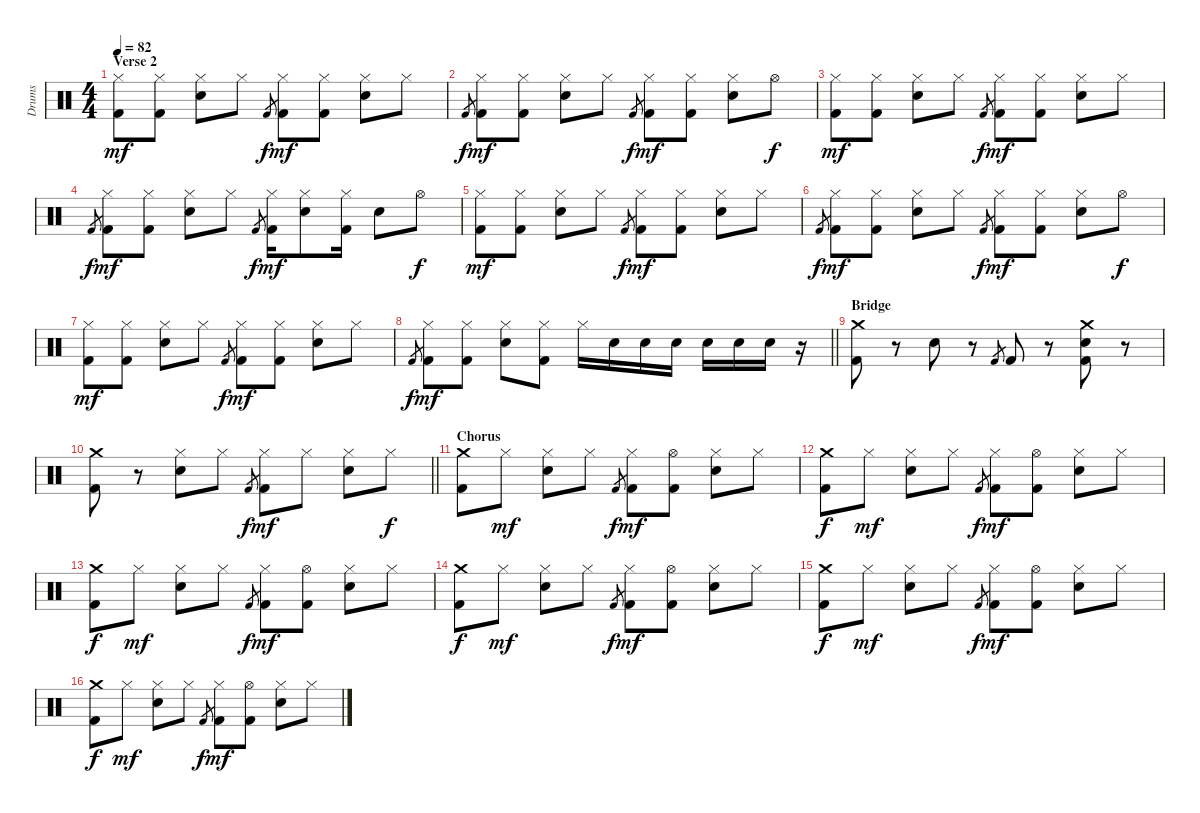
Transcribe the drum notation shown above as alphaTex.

\track ("Drums" "Drums") {instrument percussion}
\staff {score}
\articulation defaults
\ts (4 4)
\section ("" "Verse 2")
\tempo 82
\clef neutral
\ks c
("Hi-Hat (closed)" "Kick (hit) 2").8{dy mf} ("Hi-Hat (closed)" "Kick (hit) 2").8 ("Hi-Hat (closed)" "Snare (hit) 2").8 "Hi-Hat (closed)".8 "Kick (hit) 2".8{gr dy f} ("Hi-Hat (closed)" "Kick (hit) 2").8{dy mf} ("Hi-Hat (closed)" "Kick (hit) 2").8 ("Hi-Hat (closed)" "Snare (hit) 2").8 "Hi-Hat (closed)".8 |
"Kick (hit) 2".8{gr dy f} ("Hi-Hat (closed)" "Kick (hit) 2").8{dy mf} ("Hi-Hat (closed)" "Kick (hit) 2").8 ("Hi-Hat (closed)" "Snare (hit) 2").8 "Hi-Hat (closed)".8 "Kick (hit) 2".8{gr dy f} ("Hi-Hat (closed)" "Kick (hit) 2").8{dy mf} ("Hi-Hat (closed)" "Kick (hit) 2").8 ("Hi-Hat (closed)" "Snare (hit) 2").8 "Hi-Hat (open)".8{dy f} |
("Hi-Hat (closed)" "Kick (hit) 2").8{dy mf} ("Hi-Hat (closed)" "Kick (hit) 2").8 ("Hi-Hat (closed)" "Snare (hit) 2").8 "Hi-Hat (closed)".8 "Kick (hit) 2".8{gr dy f} ("Hi-Hat (closed)" "Kick (hit) 2").8{dy mf} ("Hi-Hat (closed)" "Kick (hit) 2").8 ("Hi-Hat (closed)" "Snare (hit) 2").8 "Hi-Hat (closed)".8 |
"Kick (hit) 2".8{gr dy f} ("Hi-Hat (closed)" "Kick (hit) 2").8{dy mf} ("Hi-Hat (closed)" "Kick (hit) 2").8 ("Hi-Hat (closed)" "Snare (hit) 2").8 "Hi-Hat (closed)".8 "Kick (hit) 2".8{gr dy f} ("Hi-Hat (closed)" "Kick (hit) 2").16{dy mf} ("Hi-Hat (closed)" "Snare (hit) 2").8 ("Hi-Hat (closed)" "Kick (hit) 2").16 "Snare (hit) 2".8 "Hi-Hat (open)".8{dy f} |
("Hi-Hat (closed)" "Kick (hit) 2").8{dy mf} ("Hi-Hat (closed)" "Kick (hit) 2").8 ("Hi-Hat (closed)" "Snare (hit) 2").8 "Hi-Hat (closed)".8 "Kick (hit) 2".8{gr dy f} ("Hi-Hat (closed)" "Kick (hit) 2").8{dy mf} ("Hi-Hat (closed)" "Kick (hit) 2").8 ("Hi-Hat (closed)" "Snare (hit) 2").8 "Hi-Hat (closed)".8 |
"Kick (hit) 2".8{gr dy f} ("Hi-Hat (closed)" "Kick (hit) 2").8{dy mf} ("Hi-Hat (closed)" "Kick (hit) 2").8 ("Hi-Hat (closed)" "Snare (hit) 2").8 "Hi-Hat (closed)".8 "Kick (hit) 2".8{gr dy f} ("Hi-Hat (closed)" "Kick (hit) 2").8{dy mf} ("Hi-Hat (closed)" "Kick (hit) 2").8 ("Hi-Hat (closed)" "Snare (hit) 2").8 "Hi-Hat (open)".8{dy f} |
("Hi-Hat (closed)" "Kick (hit) 2").8{dy mf} ("Hi-Hat (closed)" "Kick (hit) 2").8 ("Hi-Hat (closed)" "Snare (hit) 2").8 "Hi-Hat (closed)".8 "Kick (hit) 2".8{gr dy f} ("Hi-Hat (closed)" "Kick (hit) 2").8{dy mf} ("Hi-Hat (closed)" "Kick (hit) 2").8 ("Hi-Hat (closed)" "Snare (hit) 2").8 "Hi-Hat (closed)".8 |
\barLineRight lightlight "Kick (hit) 2".8{gr dy f}
("Hi-Hat (closed)" "Kick (hit) 2").8{dy mf} ("Hi-Hat (closed)" "Kick (hit) 2").8 ("Hi-Hat (closed)" "Snare (hit) 2").8 ("Hi-Hat (closed)" "Kick (hit) 2").8 "Hi-Hat (closed)".16 "Snare (hit) 2".16 "Snare (hit) 2".16 "Snare (hit) 2".16 "Snare (hit) 2".16 "Snare (hit) 2".16 "Snare (hit) 2".16 r.16 |
\section ("" "Bridge")
("Crash medium (hit)" "Kick (hit) 2").8 r.8 "Snare (hit) 2".8 r.8 "Kick (hit) 2".8{gr} "Kick (hit) 2".8 r.8 ("Crash medium (hit)" "Snare (hit) 2" "Kick (hit) 2").8 r.8 |
\barLineRight lightlight
("Crash medium (hit)" "Kick (hit) 2").8 r.8 ("Hi-Hat (closed)" "Snare (hit) 2").8 "Hi-Hat (closed)".8 "Kick (hit) 2".8{gr dy f} ("Hi-Hat (closed)" "Kick (hit) 2").8{dy mf} "Hi-Hat (closed)".8 ("Hi-Hat (closed)" "Snare (hit) 2").8 "Hi-Hat (closed)".8{dy f} |
\section ("" "Chorus")
("Crash medium (hit)" "Kick (hit) 2").8 "Hi-Hat (closed)".8{dy mf} ("Hi-Hat (closed)" "Snare (hit) 2").8 "Hi-Hat (closed)".8 "Kick (hit) 2".8{gr dy f} ("Hi-Hat (closed)" "Kick (hit) 2").8{dy mf} ("Hi-Hat (open)" "Kick (hit) 2").8 ("Hi-Hat (closed)" "Snare (hit) 2").8 "Hi-Hat (closed)".8 |
("Crash medium (hit)" "Kick (hit) 2").8{dy f} "Hi-Hat (closed)".8{dy mf} ("Hi-Hat (closed)" "Snare (hit) 2").8 "Hi-Hat (closed)".8 "Kick (hit) 2".8{gr dy f} ("Hi-Hat (closed)" "Kick (hit) 2").8{dy mf} ("Hi-Hat (open)" "Kick (hit) 2").8 ("Hi-Hat (closed)" "Snare (hit) 2").8 "Hi-Hat (closed)".8 |
("Crash medium (hit)" "Kick (hit) 2").8{dy f} "Hi-Hat (closed)".8{dy mf} ("Hi-Hat (closed)" "Snare (hit) 2").8 "Hi-Hat (closed)".8 "Kick (hit) 2".8{gr dy f} ("Hi-Hat (closed)" "Kick (hit) 2").8{dy mf} ("Hi-Hat (open)" "Kick (hit) 2").8 ("Hi-Hat (closed)" "Snare (hit) 2").8 "Hi-Hat (closed)".8 |
("Crash medium (hit)" "Kick (hit) 2").8{dy f} "Hi-Hat (closed)".8{dy mf} ("Hi-Hat (closed)" "Snare (hit) 2").8 "Hi-Hat (closed)".8 "Kick (hit) 2".8{gr dy f} ("Hi-Hat (closed)" "Kick (hit) 2").8{dy mf} ("Hi-Hat (open)" "Kick (hit) 2").8 ("Hi-Hat (closed)" "Snare (hit) 2").8 "Hi-Hat (closed)".8 |
("Crash medium (hit)" "Kick (hit) 2").8{dy f} "Hi-Hat (closed)".8{dy mf} ("Hi-Hat (closed)" "Snare (hit) 2").8 "Hi-Hat (closed)".8 "Kick (hit) 2".8{gr dy f} ("Hi-Hat (closed)" "Kick (hit) 2").8{dy mf} ("Hi-Hat (open)" "Kick (hit) 2").8 ("Hi-Hat (closed)" "Snare (hit) 2").8 "Hi-Hat (closed)".8 |
("Crash medium (hit)" "Kick (hit) 2").8{dy f} "Hi-Hat (closed)".8{dy mf} ("Hi-Hat (closed)" "Snare (hit) 2").8 "Hi-Hat (closed)".8 "Kick (hit) 2".8{gr dy f} ("Hi-Hat (closed)" "Kick (hit) 2").8{dy mf} ("Hi-Hat (open)" "Kick (hit) 2").8 ("Hi-Hat (closed)" "Snare (hit) 2").8 "Hi-Hat (closed)".8
